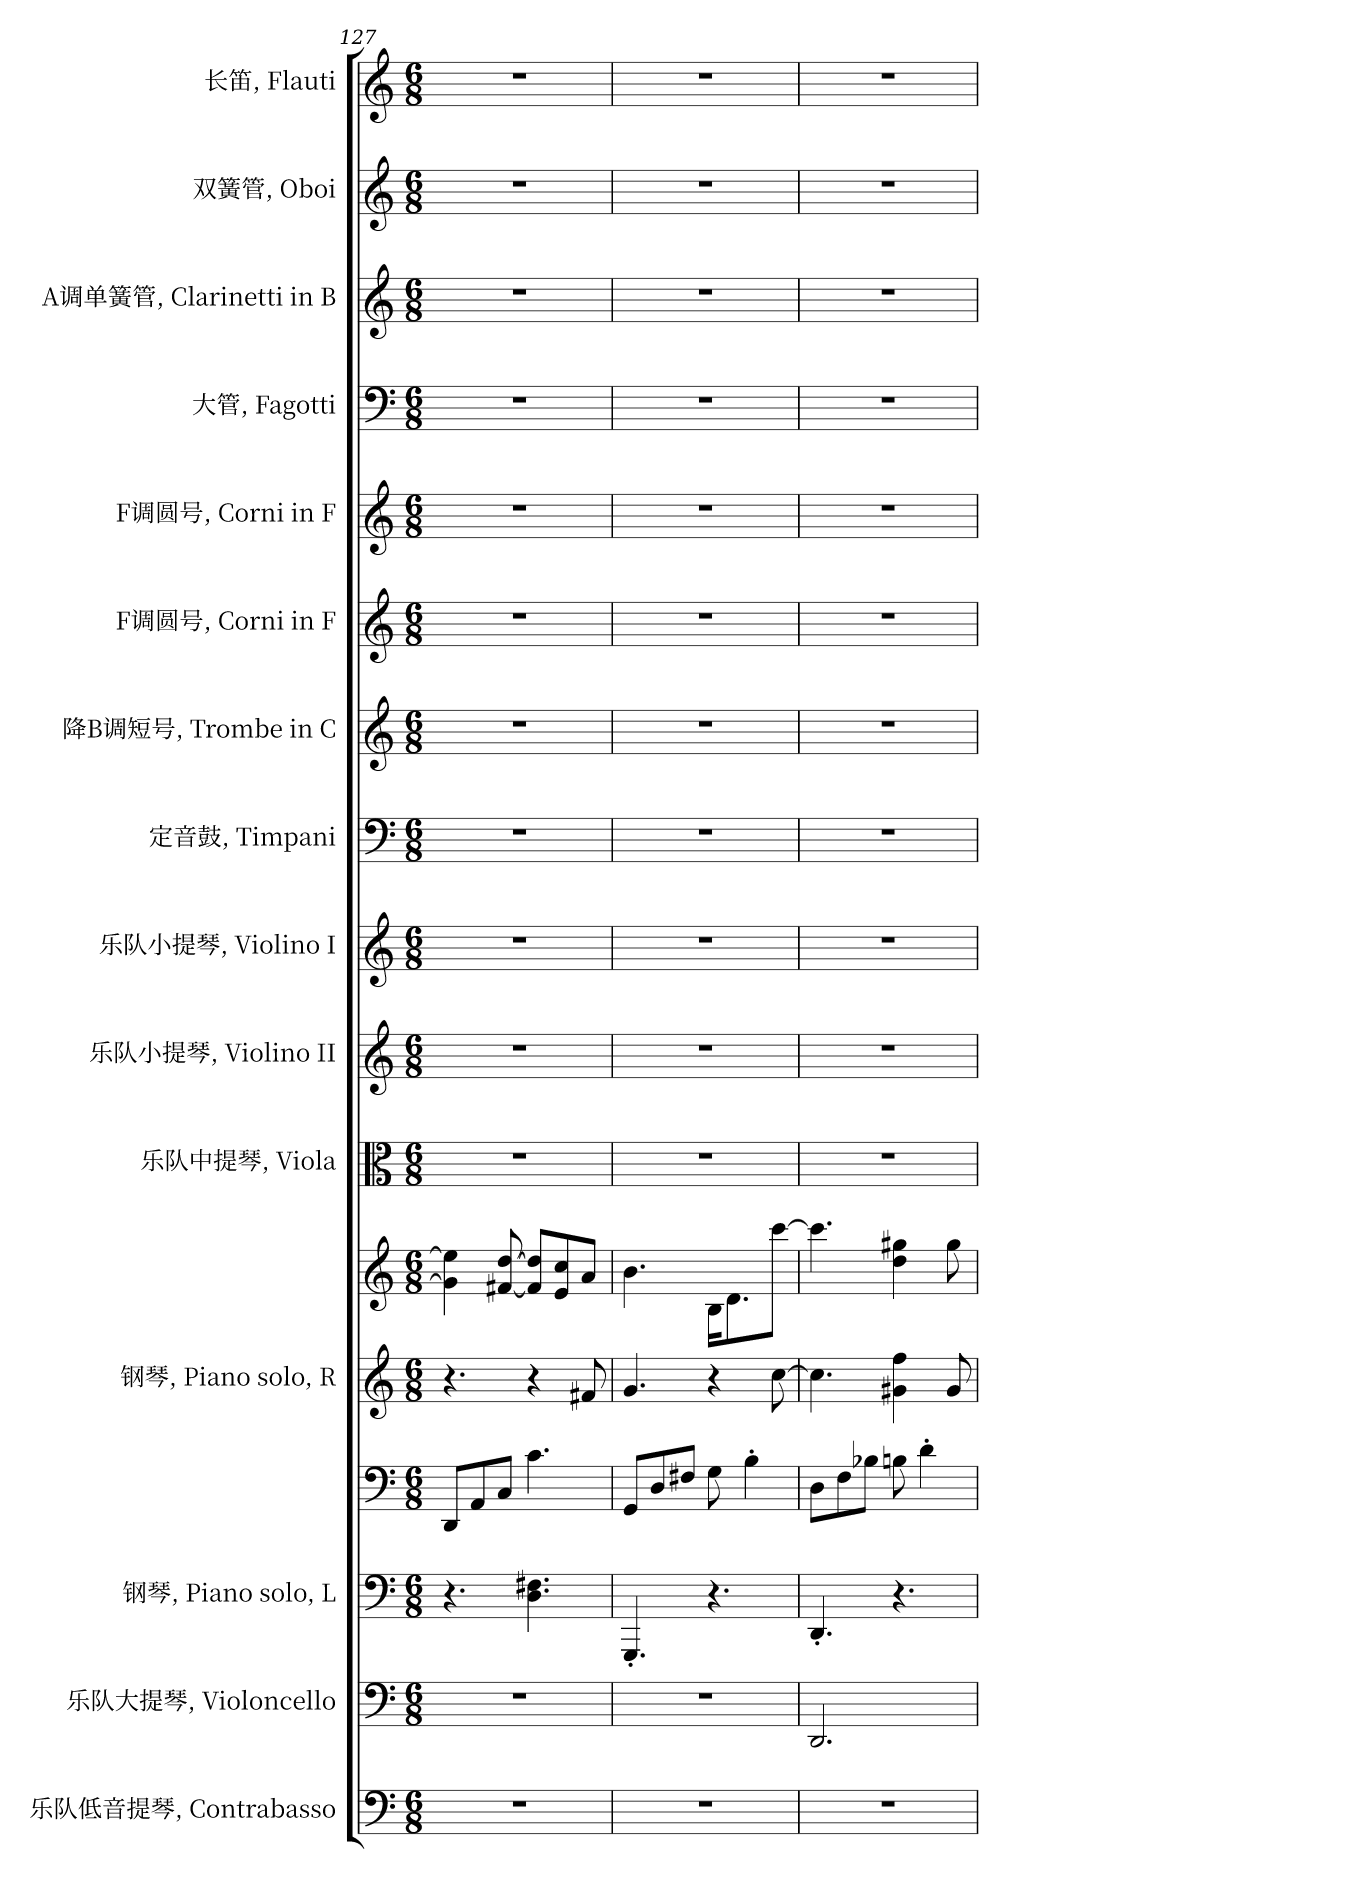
**kern	**kern	**kern	**kern	**kern	**kern	**kern	**kern	**kern	**kern	**kern	**kern	**kern	**kern	**kern	**kern	**kern
*part15	*part14	*part13	*part13	*part12	*part12	*part11	*part10	*part9	*part8	*part7	*part6	*part5	*part4	*part3	*part2	*part1
*staff17	*staff16	*staff15	*staff14	*staff13	*staff12	*staff11	*staff10	*staff9	*staff8	*staff7	*staff6	*staff5	*staff4	*staff3	*staff2	*staff1
*I"乐队低音提琴, Contrabasso	*I"乐队大提琴, Violoncello	*I"钢琴, Piano solo, L	*	*I"钢琴, Piano solo, R	*	*I"乐队中提琴, Viola	*I"乐队小提琴, Violino II	*I"乐队小提琴, Violino I	*I"定音鼓, Timpani	*I"降B调短号, Trombe in C	*I"F调圆号, Corni in F	*I"F调圆号, Corni in F	*I"大管, Fagotti	*I"A调单簧管, Clarinetti in B	*I"双簧管, Oboi	*I"长笛, Flauti
*I'Cbs.	*	*I'Pno.	*	*I'Pno.	*	*	*	*	*I'Timp.	*	*	*	*	*I'A Cl.	*I'Ob.	*I'Fl.
*clefF4	*clefF4	*clefF4	*clefF4	*clefG2	*clefG2	*clefC3	*clefG2	*clefG2	*clefF4	*clefG2	*clefG2	*clefG2	*clefF4	*clefG2	*clefG2	*clefG2
*ITrd7c12	*	*	*	*	*	*	*	*	*	*ITrd1c2	*ITrd4c7	*ITrd4c7	*	*ITrd2c3	*	*
*k[]	*k[]	*k[]	*k[]	*k[]	*k[]	*k[]	*k[]	*k[]	*k[]	*k[b-e-]	*k[b-]	*k[b-]	*k[]	*k[f#c#g#]	*k[]	*k[]
*M6/8	*M6/8	*M6/8	*M6/8	*M6/8	*M6/8	*M6/8	*M6/8	*M6/8	*M6/8	*M6/8	*M6/8	*M6/8	*M6/8	*M6/8	*M6/8	*M6/8
*MM124	*MM124	*MM124	*MM124	*MM124	*MM124	*MM124	*MM124	*MM124	*MM124	*MM124	*MM124	*MM124	*MM124	*MM124	*MM124	*MM124
=127	=127	=127	=127	=127	=127	=127	=127	=127	=127	=127	=127	=127	=127	=127	=127	=127
2.r	2.r	4.r	8DD/L	4.r	4g\] 4ee\]	2.r	2.r	2.r	2.r	2.r	2.r	2.r	2.r	2.r	2.r	2.r
.	.	.	8AA/	.	.	.	.	.	.	.	.	.	.	.	.	.
.	.	.	8C/J	.	[8f#X/ [8dd/	.	.	.	.	.	.	.	.	.	.	.
.	.	4.D\ 4.F#X\	4.c\	4r	8f#/] 8dd/]L	.	.	.	.	.	.	.	.	.	.	.
.	.	.	.	.	8e/ 8cc/	.	.	.	.	.	.	.	.	.	.	.
.	.	.	.	8f#X/	8a/J	.	.	.	.	.	.	.	.	.	.	.
=128	=128	=128	=128	=128	=128	=128	=128	=128	=128	=128	=128	=128	=128	=128	=128	=128
*	*	*	*	*	*	*	*	*	*	*	*	*	*	*	*	*MM124
2.r	2.r	4.GGG'/	8GG/L	4.g/	4.b\	2.r	2.r	2.r	2.r	2.r	2.r	2.r	2.r	2.r	2.r	2.r
.	.	.	8D/	.	.	.	.	.	.	.	.	.	.	.	.	.
.	.	.	8F#X/J	.	.	.	.	.	.	.	.	.	.	.	.	.
.	.	4.r	8G\	4r	16B\KL	.	.	.	.	.	.	.	.	.	.	.
.	.	.	.	.	8.d\	.	.	.	.	.	.	.	.	.	.	.
.	.	.	4B'\	.	.	.	.	.	.	.	.	.	.	.	.	.
.	.	.	.	[8cc\	[8ccc\J	.	.	.	.	.	.	.	.	.	.	.
=129	=129	=129	=129	=129	=129	=129	=129	=129	=129	=129	=129	=129	=129	=129	=129	=129
*	*	*	*	*	*	*	*	*	*	*	*	*	*	*	*	*MM124
2.r	2.DD/	4.DD'/	8D\L	4.cc\]	4.ccc\]	2.r	2.r	2.r	2.r	2.r	2.r	2.r	2.r	2.r	2.r	2.r
.	.	.	8F\	.	.	.	.	.	.	.	.	.	.	.	.	.
.	.	.	8B-X\J	.	.	.	.	.	.	.	.	.	.	.	.	.
.	.	4.r	8Bn\	4g#X\ 4ff\	4dd\ 4gg#X\	.	.	.	.	.	.	.	.	.	.	.
.	.	.	4d'\	.	.	.	.	.	.	.	.	.	.	.	.	.
.	.	.	.	8g#/	8gg#\	.	.	.	.	.	.	.	.	.	.	.
=	=	=	=	=	=	=	=	=	=	=	=	=	=	=	=	=
*-	*-	*-	*-	*-	*-	*-	*-	*-	*-	*-	*-	*-	*-	*-	*-	*-
